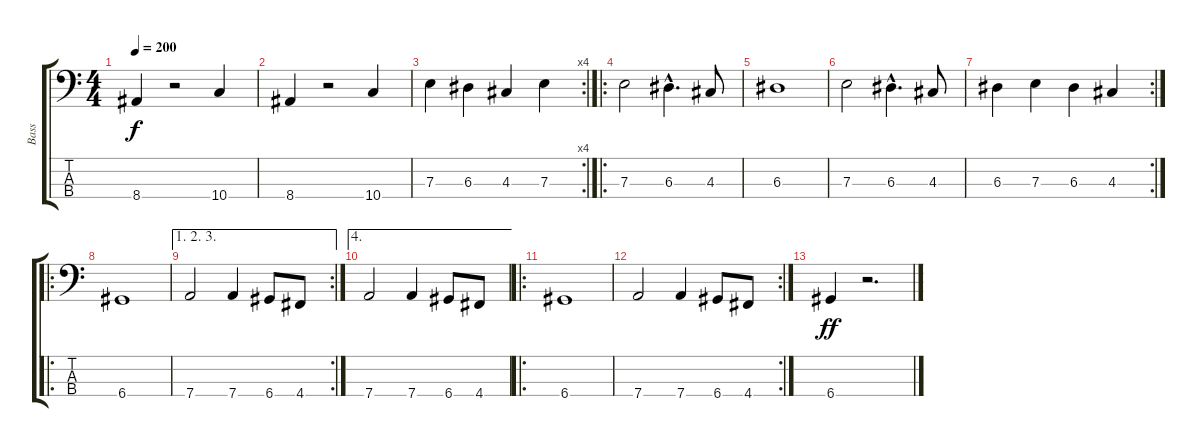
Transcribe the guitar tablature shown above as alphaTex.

\track ("Bass" "Bass") {instrument electricbassfinger}
\staff {score tabs}
\tuning (G2 D2 A1 D1) {hide}
\ts (4 4)
\tempo 200
\clef f4
\ks c
8.4.4{dy f} r.2 10.4.4 |
8.4.4 r.2 10.4.4 |
\rc 4
7.3.4 6.3.4 4.3.4 7.3.4 |
\ro
7.3.2 6.3{hac}.4{d} 4.3.8 |
6.3.1 |
7.3.2 6.3{hac}.4{d} 4.3.8 |
\rc 2
6.3.4 7.3.4 6.3.4 4.3.4 |
\ro
6.4.1 |
\ae (1 2 3)
\rc 2
7.4.2 7.4.4 6.4.8 4.4.8 |
\ae 4
7.4.2 7.4.4 6.4.8 4.4.8 |
\ro
6.4.1 |
\rc 2
7.4.2 7.4.4 6.4.8 4.4.8 |
6.4.4{dy ff} r.2{d}
